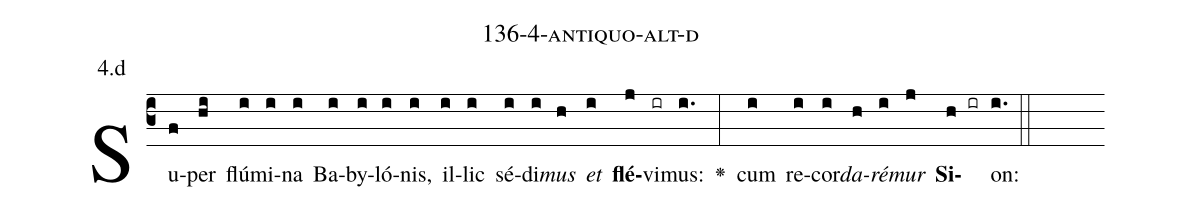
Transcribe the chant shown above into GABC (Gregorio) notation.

name: 136-4-antiquo-alt-d;
annotation: 4.d;
%%
(c3)Su(f)per(hi) flú(i)mi(i)na(i) Ba(i)by(i)ló(i)nis,(i) il(i)lic(i) sé(i)di(i)<i>mus</i>(h) <i>et</i>(i) <b>flé</b>(j)vi(ir)mus:(i.) <v>\greheightstar</v>(:) cum(i) re(i)cor(i)<i>da</i>(h)<i>ré</i>(i)<i>mur</i>(j) <b>Si</b>(h ir)on:(i.) (::)


%E(i) u(h) o(i) u(j) a(h) e.(i.) (::)
